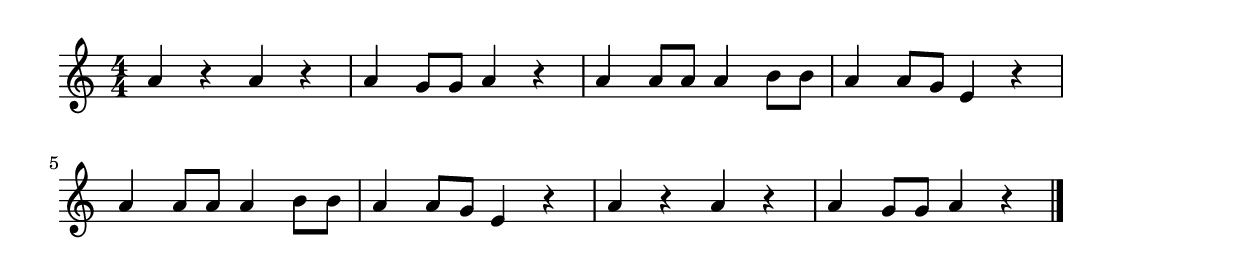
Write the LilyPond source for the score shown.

\version "2.18.2"

% ほたるこい

\score {

\layout {
line-width = #170
indent = 0\mm
}

\relative c'' {
\key c \major
\time 4/4
\numericTimeSignature

a r a r |
a g8 g a4 r |
a4 a8 a a4 b8 b |
a4 a8 g e4 r |
\break
a4 a8 a a4 b8 b |
a4 a8 g e4 r |
a r a r |
a g8 g a4 r |

\bar "|."
}

\midi {}

}